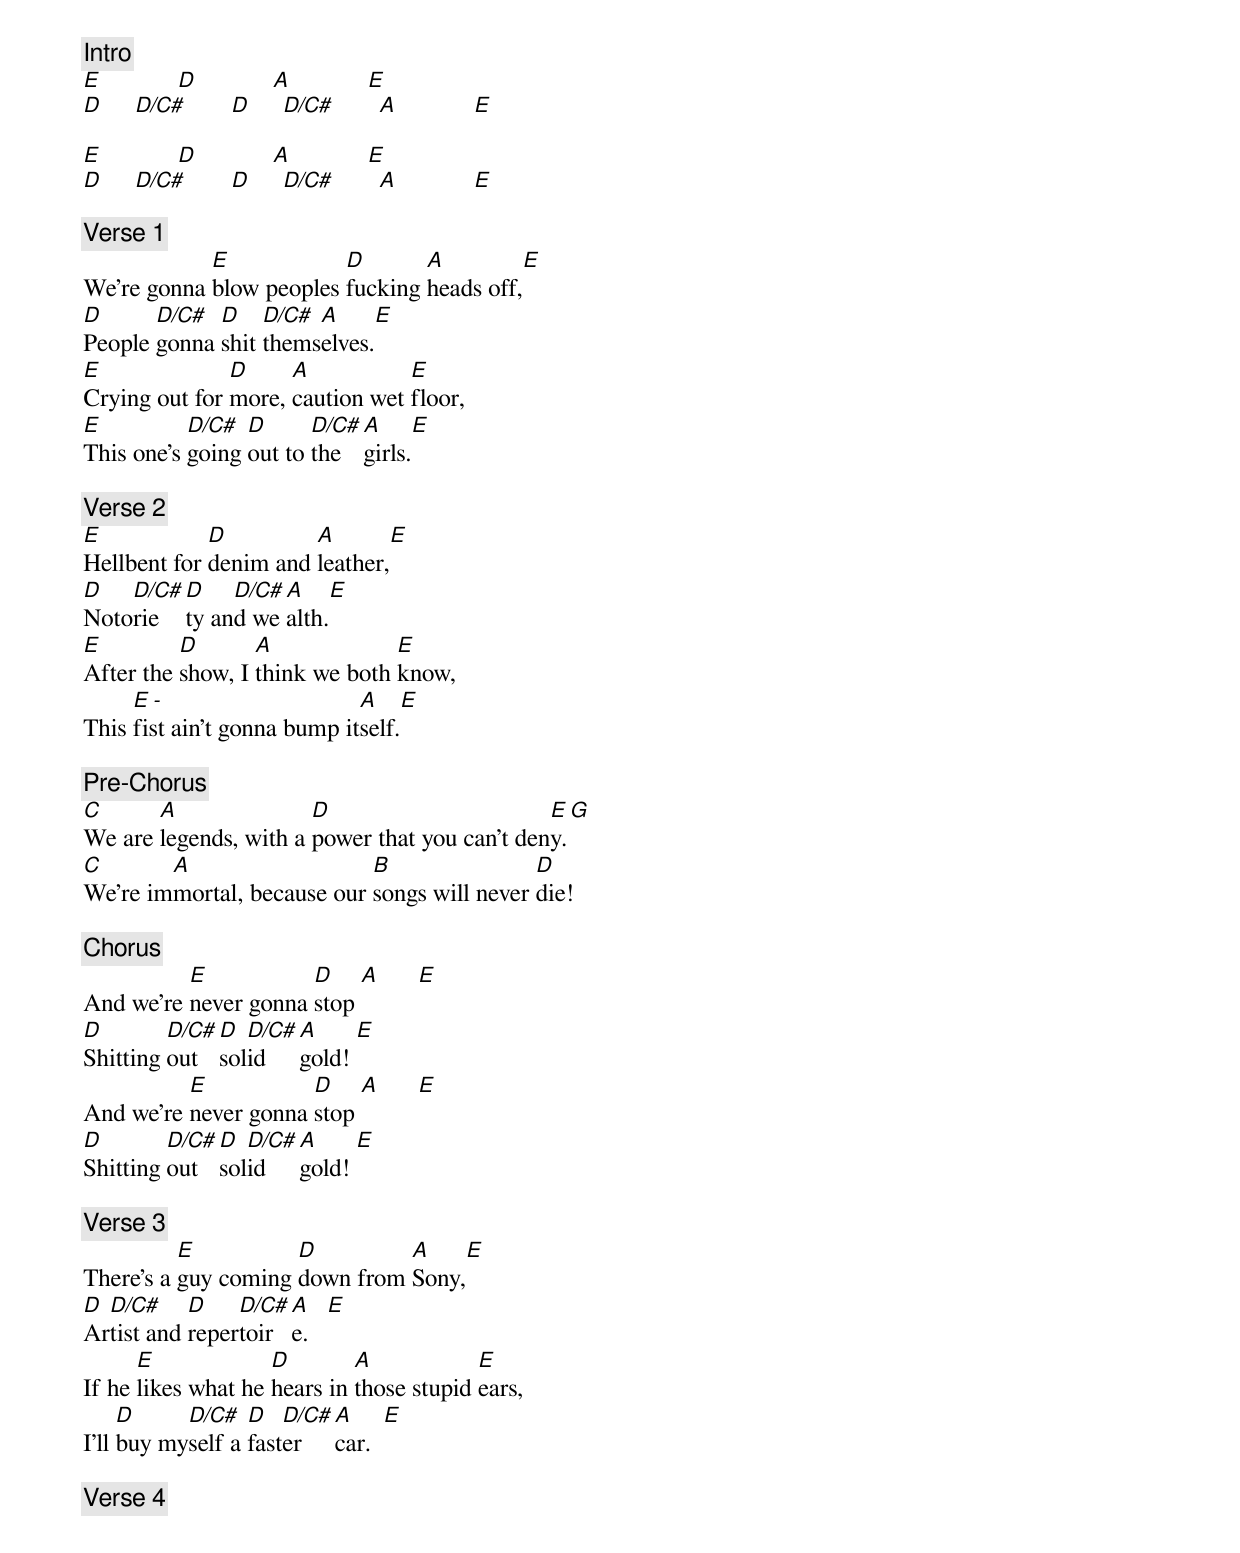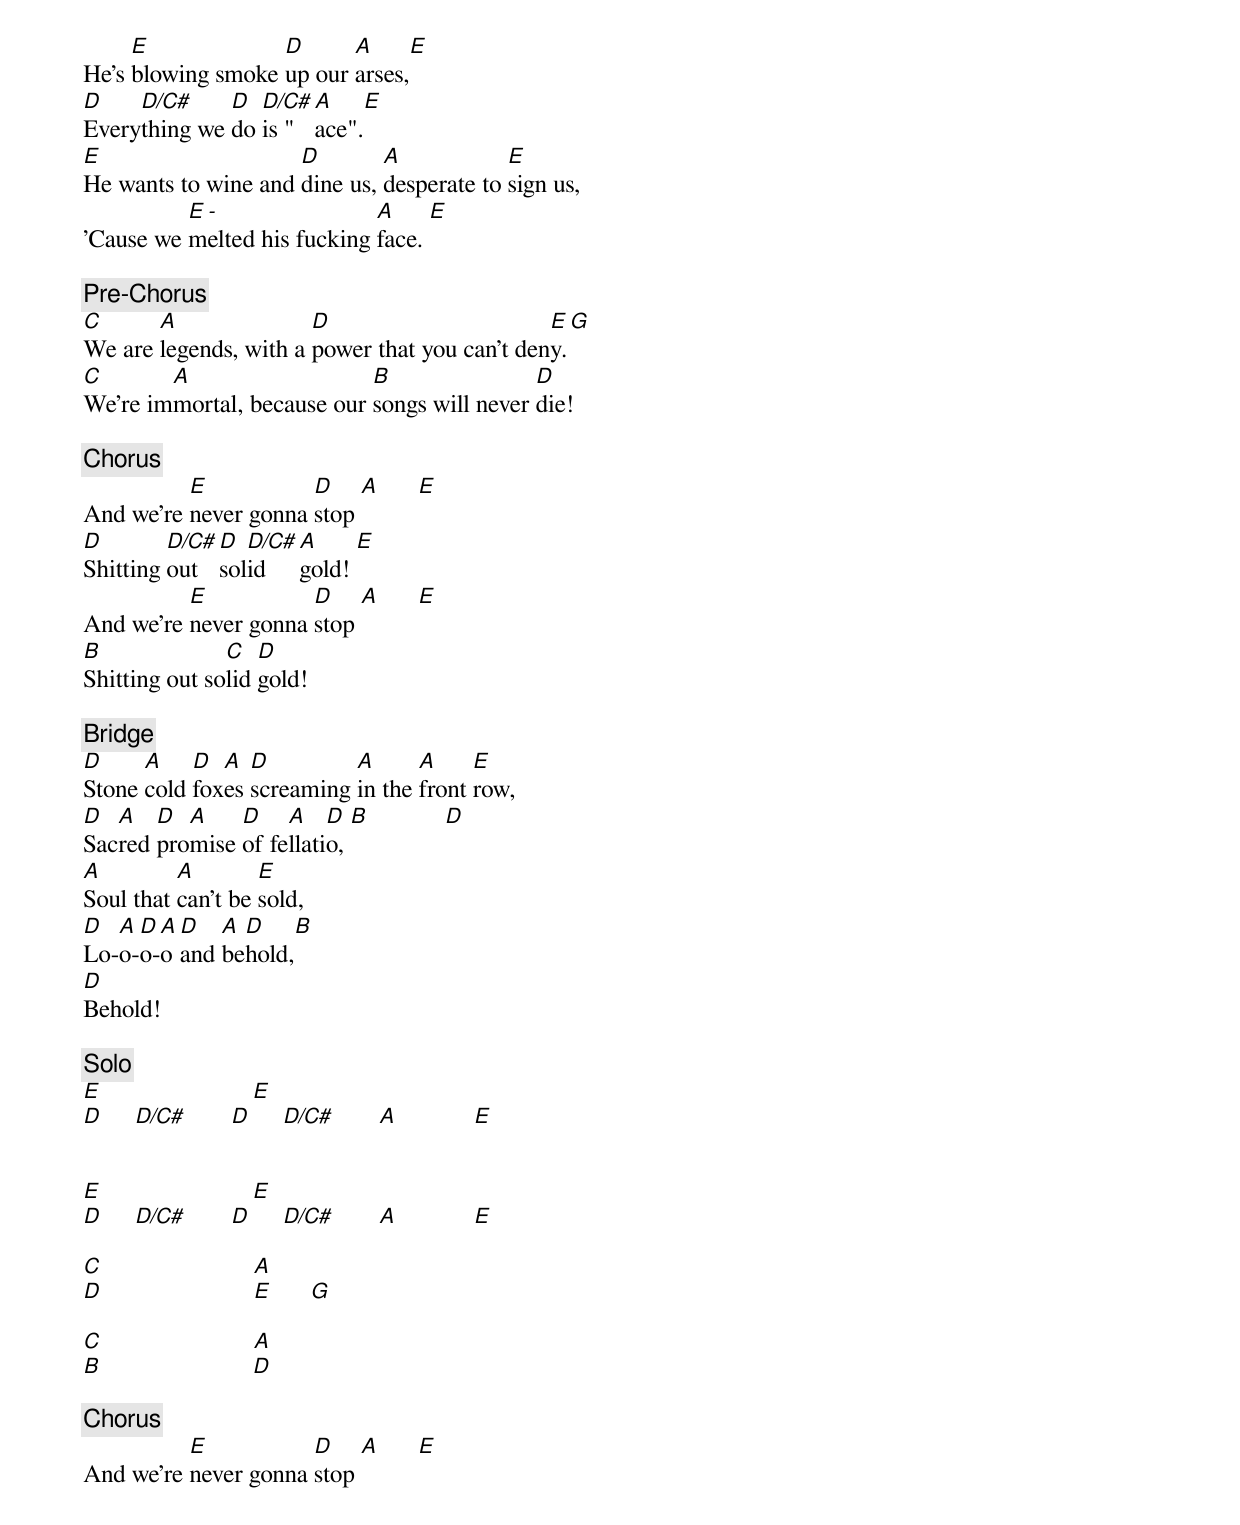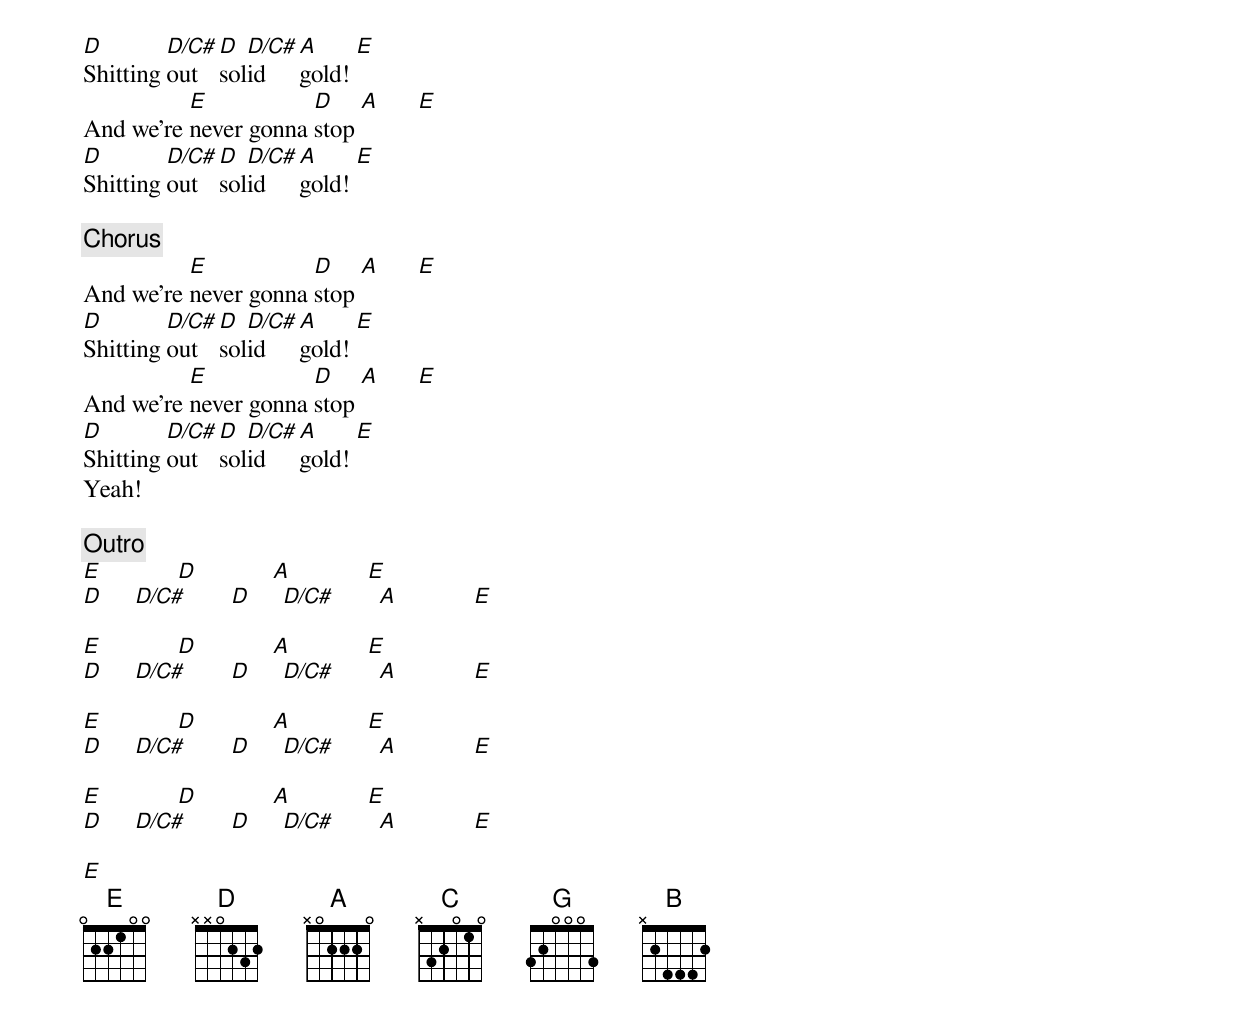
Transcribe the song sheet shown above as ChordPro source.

{c: Intro}
[E]            [D]            [A]            [E]
[D]     [D/C#]       [D]     [D/C#]       [A]            [E]

[E]            [D]            [A]            [E]
[D]     [D/C#]       [D]     [D/C#]       [A]            [E]

{c: Verse 1}
We're gonna [E]blow peoples [D]fucking [A]heads off,[E]
[D]People [D/C#]gonna [D]shit [D/C#]thems[A]elves.[E]
[E]Crying out for [D]more, [A]caution wet [E]floor,
[E]This one's [D/C#]going [D]out to [D/C#]the [A]girls.[E]

{c: Verse 2}
[E]Hellbent for [D]denim and [A]leather,[E]
[D]Noto[D/C#]rie[D]ty an[D/C#]d we[A]alth.[E]
[E]After the [D]show, I [A]think we both [E]know,
This [E -]fist ain't gonna bump it[A]self.[E]

{c: Pre-Chorus}
[C]We are [A]legends, with a [D]power that you can't den[E]y.[G]
[C]We're im[A]mortal, because our [B]songs will never [D]die!

{c: Chorus}
And we're [E]never gonna [D]stop [A]      [E]
[D]Shitting [D/C#]out [D]sol[D/C#]id [A]gold! [E]
And we're [E]never gonna [D]stop [A]      [E]
[D]Shitting [D/C#]out [D]sol[D/C#]id [A]gold! [E]

{c: Verse 3}
There's a [E]guy coming [D]down from [A]Sony,[E]
[D]Ar[D/C#]tist and [D]reper[D/C#]toir[A]e.   [E]
If he [E]likes what he [D]hears in [A]those stupid [E]ears,
I'll [D]buy my[D/C#]self a [D]fast[D/C#]er [A]car.  [E]

{c: Verse 4}
He's [E]blowing smoke [D]up our [A]arses,[E]
[D]Every[D/C#]thing we [D]do [D/C#]is "[A]ace".[E]
[E]He wants to wine and [D]dine us, [A]desperate to [E]sign us,
'Cause we [E -]melted his fucking [A]face. [E]

{c: Pre-Chorus}
[C]We are [A]legends, with a [D]power that you can't den[E]y.[G]
[C]We're im[A]mortal, because our [B]songs will never [D]die!

{c: Chorus}
And we're [E]never gonna [D]stop [A]      [E]
[D]Shitting [D/C#]out [D]sol[D/C#]id [A]gold! [E]
And we're [E]never gonna [D]stop [A]      [E]
[B]Shitting out so[C]lid [D]gold!

{c: Bridge}
[D]Stone [A]cold [D]fox[A]es [D]screaming [A]in the [A]front [E]row,
[D]Sac[A]red [D]pro[A]mise [D]of fe[A]llati[D]o, [B]            [D]
[A]Soul that [A]can't be [E]sold,
[D]Lo-[A]o-[D]o-[A]o [D]and [A]be[D]hold,[B]
[D]Behold!

{c: Solo}
[E]                        [E]
[D]     [D/C#]       [D]     [D/C#]       [A]            [E]


[E]                        [E]
[D]     [D/C#]       [D]     [D/C#]       [A]            [E]

[C]                        [A]
[D]                        [E]      [G]

[C]                        [A]
[B]                        [D]

{c: Chorus}
And we're [E]never gonna [D]stop [A]      [E]
[D]Shitting [D/C#]out [D]sol[D/C#]id [A]gold! [E]
And we're [E]never gonna [D]stop [A]      [E]
[D]Shitting [D/C#]out [D]sol[D/C#]id [A]gold! [E]

{c: Chorus}
And we're [E]never gonna [D]stop [A]      [E]
[D]Shitting [D/C#]out [D]sol[D/C#]id [A]gold! [E]
And we're [E]never gonna [D]stop [A]      [E]
[D]Shitting [D/C#]out [D]sol[D/C#]id [A]gold! [E]
Yeah!

{c: Outro}
[E]            [D]            [A]            [E]
[D]     [D/C#]       [D]     [D/C#]       [A]            [E]

[E]            [D]            [A]            [E]
[D]     [D/C#]       [D]     [D/C#]       [A]            [E]

[E]            [D]            [A]            [E]
[D]     [D/C#]       [D]     [D/C#]       [A]            [E]

[E]            [D]            [A]            [E]
[D]     [D/C#]       [D]     [D/C#]       [A]            [E]

[E]
